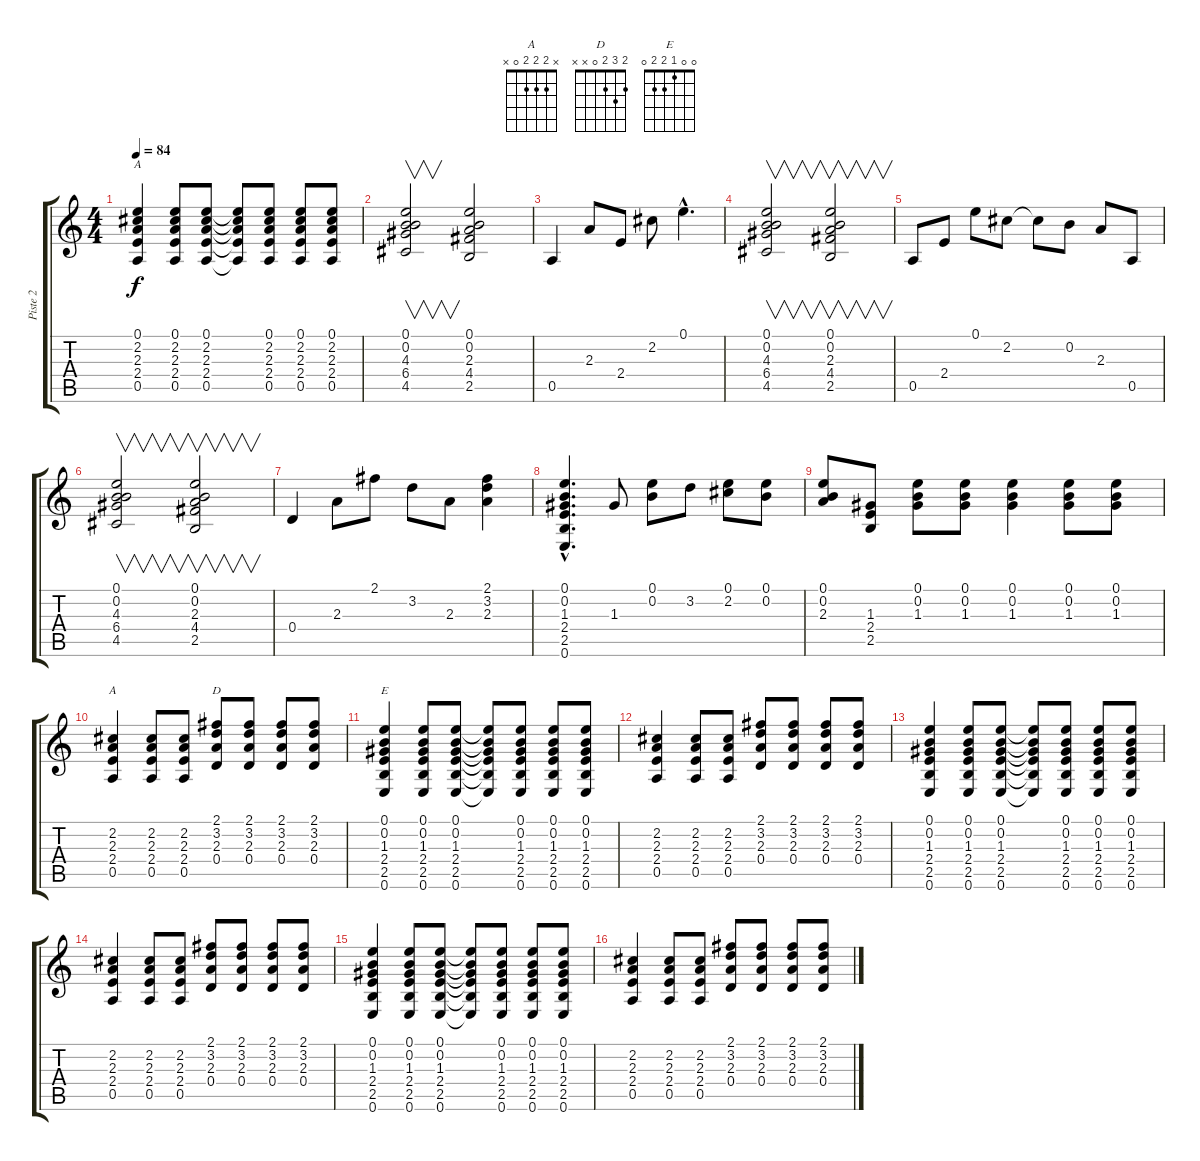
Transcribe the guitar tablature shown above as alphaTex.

\track ("Piste 2" "Piste 2") {instrument acousticguitarsteel}
\staff {score tabs}
\tuning (E4 B3 G3 D3 A2 E2) {hide}
\chord ("A" 0 2 2 2 0 x)
\chord ("A" x 2 2 2 0 x)
\chord ("D" 2 3 2 0 x x)
\chord ("E" 0 0 1 2 2 0)
\ts (4 4)
\tempo 84
\clef g2
\ks c
(0.1 2.2 2.3 2.4 0.5).4{ch "A" dy f} (0.1 2.2 2.3 2.4 0.5).8 (0.1 2.2 2.3 2.4 0.5).8 (0.1{t} 2.2{t} 2.3{t} 2.4{t} 0.5{t}).8 (0.1 2.2 2.3 2.4 0.5).8 (0.1 2.2 2.3 2.4 0.5).8 (0.1 2.2 2.3 2.4 0.5).8 |
(0.1 0.2 4.3 6.4 4.5).2{v} (0.1 0.2 2.3 4.4 2.5).2 |
0.5.4 2.3.8 2.4.8 2.2.8 0.1{hac}.4{d} |
(0.1 0.2 4.3 6.4 4.5).2{v} (0.1 0.2 2.3 4.4 2.5).2{v} |
0.5.8 2.4.8 0.1.8 2.2.8 2.2{t}.8 0.2.8 2.3.8 0.5.8 |
(0.1 0.2 4.3 6.4 4.5).2{v} (0.1 0.2 2.3 4.4 2.5).2{v} |
0.4.4 2.3.8 2.1.8 3.2.8 2.3.8 (2.1 3.2 2.3).4 |
(0.1{hac} 0.2{hac} 1.3{hac} 2.4{hac} 2.5{hac} 0.6{hac}).4{d} 1.3.8 (0.1 0.2).8 3.2.8 (0.1 2.2).8 (0.1 0.2).8 |
(0.1 0.2 2.3).8 (1.3 2.4 2.5).8 (0.1 0.2 1.3).8 (0.1 0.2 1.3).8 (0.1 0.2 1.3).4 (0.1 0.2 1.3).8 (0.1 0.2 1.3).8 |
(2.2 2.3 2.4 0.5).4{ch "A"} (2.2 2.3 2.4 0.5).8 (2.2 2.3 2.4 0.5).8 (2.1 3.2 2.3 0.4).8{ch "D"} (2.1 3.2 2.3 0.4).8 (2.1 3.2 2.3 0.4).8 (2.1 3.2 2.3 0.4).8 |
(0.1 0.2 1.3 2.4 2.5 0.6).4{ch "E"} (0.1 0.2 1.3 2.4 2.5 0.6).8 (0.1 0.2 1.3 2.4 2.5 0.6).8 (0.1{t} 0.2{t} 1.3{t} 2.4{t} 2.5{t} 0.6{t}).8 (0.1 0.2 1.3 2.4 2.5 0.6).8 (0.1 0.2 1.3 2.4 2.5 0.6).8 (0.1 0.2 1.3 2.4 2.5 0.6).8 |
(2.2 2.3 2.4 0.5).4 (2.2 2.3 2.4 0.5).8 (2.2 2.3 2.4 0.5).8 (2.1 3.2 2.3 0.4).8 (2.1 3.2 2.3 0.4).8 (2.1 3.2 2.3 0.4).8 (2.1 3.2 2.3 0.4).8 |
(0.1 0.2 1.3 2.4 2.5 0.6).4 (0.1 0.2 1.3 2.4 2.5 0.6).8 (0.1 0.2 1.3 2.4 2.5 0.6).8 (0.1{t} 0.2{t} 1.3{t} 2.4{t} 2.5{t} 0.6{t}).8 (0.1 0.2 1.3 2.4 2.5 0.6).8 (0.1 0.2 1.3 2.4 2.5 0.6).8 (0.1 0.2 1.3 2.4 2.5 0.6).8 |
(2.2 2.3 2.4 0.5).4 (2.2 2.3 2.4 0.5).8 (2.2 2.3 2.4 0.5).8 (2.1 3.2 2.3 0.4).8 (2.1 3.2 2.3 0.4).8 (2.1 3.2 2.3 0.4).8 (2.1 3.2 2.3 0.4).8 |
(0.1 0.2 1.3 2.4 2.5 0.6).4 (0.1 0.2 1.3 2.4 2.5 0.6).8 (0.1 0.2 1.3 2.4 2.5 0.6).8 (0.1{t} 0.2{t} 1.3{t} 2.4{t} 2.5{t} 0.6{t}).8 (0.1 0.2 1.3 2.4 2.5 0.6).8 (0.1 0.2 1.3 2.4 2.5 0.6).8 (0.1 0.2 1.3 2.4 2.5 0.6).8 |
(2.2 2.3 2.4 0.5).4 (2.2 2.3 2.4 0.5).8 (2.2 2.3 2.4 0.5).8 (2.1 3.2 2.3 0.4).8 (2.1 3.2 2.3 0.4).8 (2.1 3.2 2.3 0.4).8 (2.1 3.2 2.3 0.4).8
